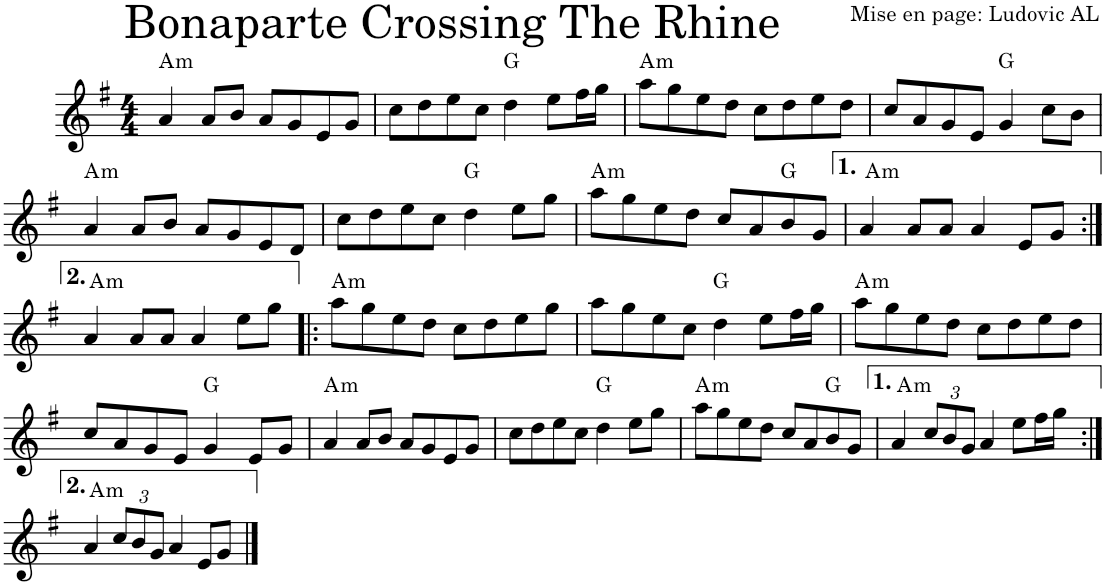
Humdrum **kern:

**kern	**harte
*part1	*part1
*staff1	*
*I"Voice	*
*I'V	*
*clefG2	*
*k[f#]	*
*M4/4	*
=1	=1
!	!LO:H:kt=m
4a/	A:min
8a/L	.
8b/J	.
8a/L	.
8g/	.
8e/	.
8g/J	.
=2	=2
8cc\L	.
8dd\	.
8ee\	.
8cc\J	.
4dd\	G:maj
8ee\L	.
16ff#\L	.
16gg\JJ	.
=3	=3
!	!LO:H:kt=m
8aa\L	A:min
8gg\	.
8ee\	.
8dd\J	.
8cc\L	.
8dd\	.
8ee\	.
8dd\J	.
=4	=4
8cc/L	.
8a/	.
8g/	.
8e/J	.
4g/	G:maj
8cc\L	.
8b\J	.
!!LO:LB:g=z
=5	=5
!	!LO:H:kt=m
4a/	A:min
8a/L	.
8b/J	.
8a/L	.
8g/	.
8e/	.
8d/J	.
=6	=6
8cc\L	.
8dd\	.
8ee\	.
8cc\J	.
4dd\	G:maj
8ee\L	.
8gg\J	.
=7	=7
!	!LO:H:kt=m
8aa\L	A:min
8gg\	.
8ee\	.
8dd\J	.
8cc/L	.
8a/	.
8b/	G:maj
8g/J	.
=8	=8
!	!LO:H:kt=m
4a/	A:min
8a/L	.
8a/J	.
4a/	.
8e/L	.
8g/J	.
!!LO:LB:g=z
=9:|!	=9:|!
!	!LO:H:kt=m
4a/	A:min
8a/L	.
8a/J	.
4a/	.
8ee\L	.
8gg\J	.
=10!|:	=10!|:
!	!LO:H:kt=m
8aa\L	A:min
8gg\	.
8ee\	.
8dd\J	.
8cc\L	.
8dd\	.
8ee\	.
8gg\J	.
=11	=11
8aa\L	.
8gg\	.
8ee\	.
8cc\J	.
4dd\	G:maj
8ee\L	.
16ff#\L	.
16gg\JJ	.
=12	=12
!	!LO:H:kt=m
8aa\L	A:min
8gg\	.
8ee\	.
8dd\J	.
8cc\L	.
8dd\	.
8ee\	.
8dd\J	.
!!LO:LB:g=z
=13	=13
8cc/L	.
8a/	.
8g/	.
8e/J	.
4g/	G:maj
8e/L	.
8g/J	.
=14	=14
!	!LO:H:kt=m
4a/	A:min
8a/L	.
8b/J	.
8a/L	.
8g/	.
8e/	.
8g/J	.
=15	=15
8cc\L	.
8dd\	.
8ee\	.
8cc\J	.
4dd\	G:maj
8ee\L	.
8gg\J	.
=16	=16
!	!LO:H:kt=m
8aa\L	A:min
8gg\	.
8ee\	.
8dd\J	.
8cc/L	.
8a/	.
8b/	G:maj
8g/J	.
=17	=17
!	!LO:H:kt=m
4a/	A:min
*Xbrackettup	*
12cc/L	.
12b/	.
12g/J	.
4a/	.
8ee\L	.
16ff#\L	.
16gg\JJ	.
!!LO:LB:g=z
=18:|!	=18:|!
!	!LO:H:kt=m
4a/	A:min
12cc/L	.
12b/	.
12g/J	.
4a/	.
8e/L	.
8g/J	.
==	==
*-	*-
